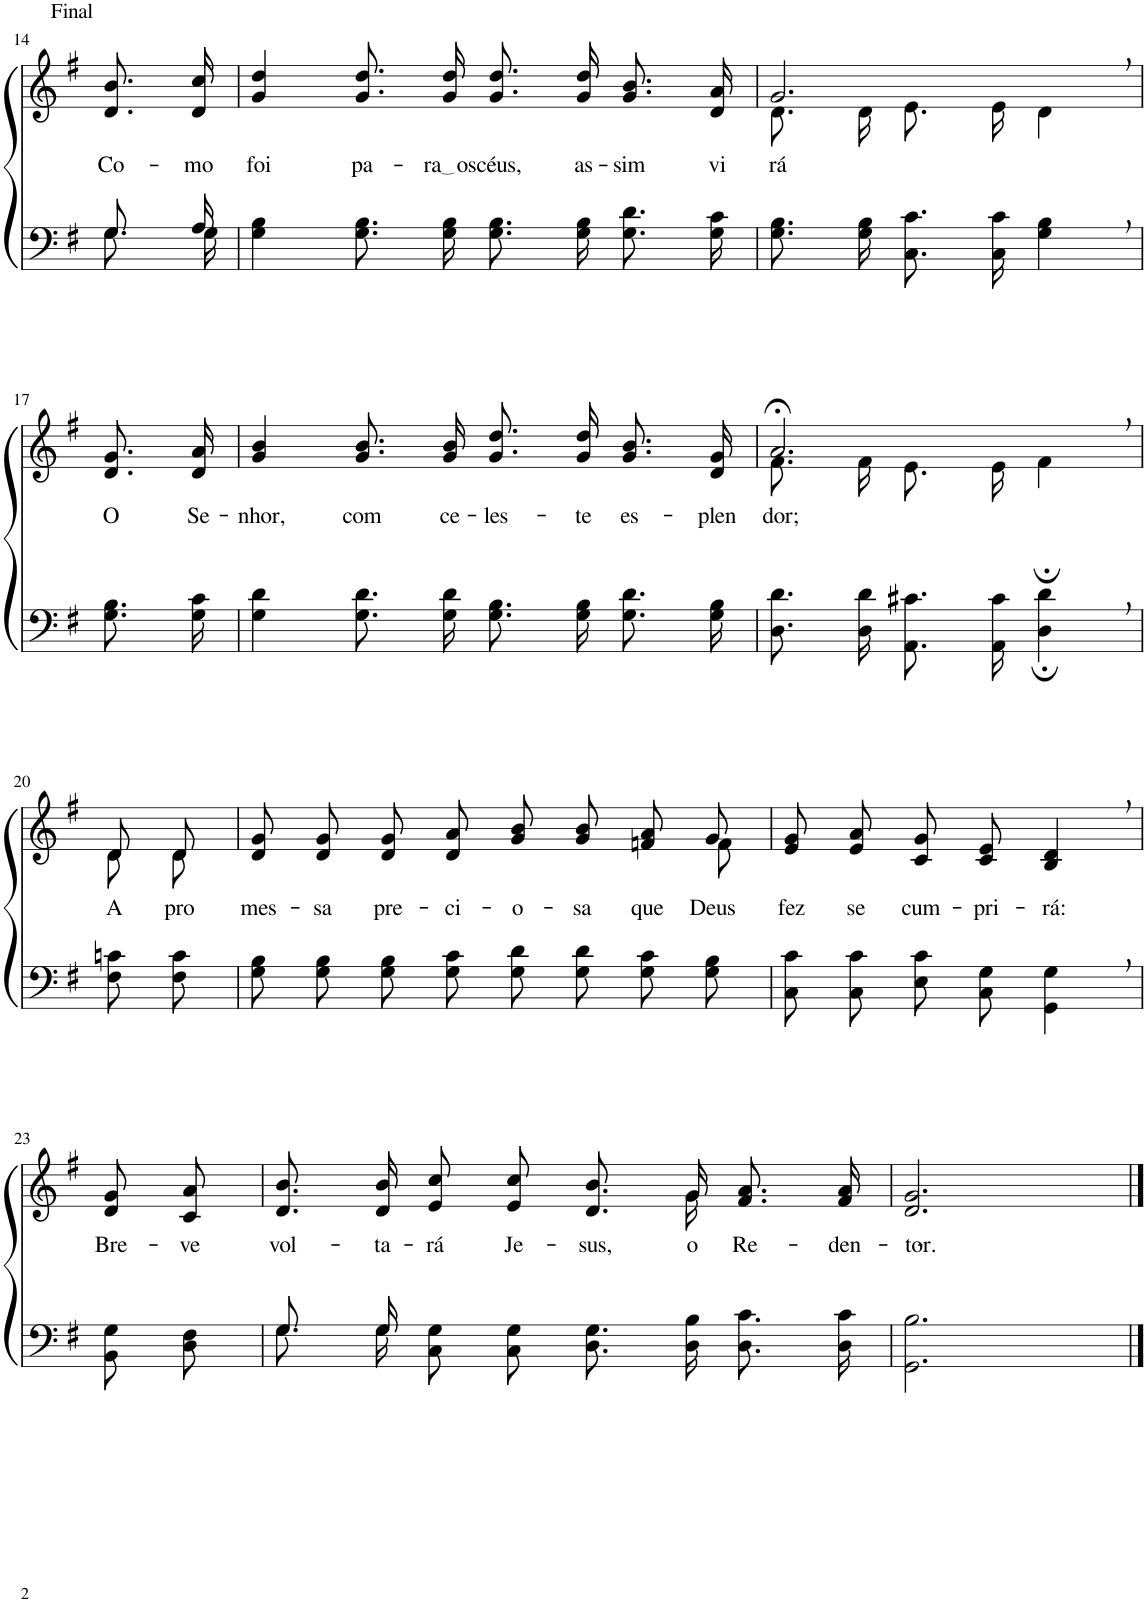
**kern	**kern	**text
*part2	*part1	*part1
*staff2	*staff1	*staff1
*I"Parte III e IV	*I"Parte I e II	*
!!LO:PB:g=z
*clefF4	*clefG2	*
*k[f#]	*k[f#]	*
*M4/4	*M4/4	*
=14	=14	=14
*^	*	*
!	!	!LO:TX:a:t=Final	!
!	!	!	!LO:LY:b
8.G/L	8.G\L	8.d/ 8.b/L	Co-
!	!	!	!LO:LY:b
16A/Jk	16G\Jk	16d/ 16cc/Jk	-mo
=15	=15	=15	=15
!	!	!	!LO:LY:b
*v	*v	*	*
4G\ 4B\	4g/ 4dd/	foi
!	!	!LO:LY:b
8.G\ 8.B\L	8.g\ 8.dd\L	pa-
!	!	!LO:LY:b
16G\ 16B\Jk	16g\ 16dd\Jk	ra os
!	!	!LO:LY:b
8.G\ 8.B\L	8.g\ 8.dd\L	céus,
!	!	!LO:LY:b
16G\ 16B\Jk	16g\ 16dd\Jk	as-
!	!	!LO:LY:b
8.G\ 8.d\L	8.g/ 8.b/L	-sim
!	!	!LO:LY:b
16G\ 16c\Jk	16d/ 16a/Jk	vi-
=16	=16	=16
*	*^	*
!	!	!	!LO:LY:b
8.G\ 8.B\L	2.g,/	8.d\L	-rá
16G\ 16B\Jk	.	16d\Jk	.
8.C\ 8.c\L	.	8.e\L	.
16C\ 16c\Jk	.	16e\Jk	.
4G\, 4B\,	.	4d\	.
!!LO:LB:g=z
=17	=17	=17	=17
!	!	!	!LO:LY:b
*	*v	*v	*
8.G\ 8.B\L	8.d/ 8.g/L	O
!	!	!LO:LY:b
16G\ 16c\Jk	16d/ 16a/Jk	Se-
=18	=18	=18
!	!	!LO:LY:b
4G\ 4d\	4g/ 4b/	-nhor,
!	!	!LO:LY:b
8.G\ 8.d\L	8.g/ 8.b/L	com
!	!	!LO:LY:b
16G\ 16d\Jk	16g/ 16b/Jk	ce-
!	!	!LO:LY:b
8.G\ 8.B\L	8.g\ 8.dd\L	-les-
!	!	!LO:LY:b
16G\ 16B\Jk	16g\ 16dd\Jk	-te
!	!	!LO:LY:b
8.G\ 8.d\L	8.g/ 8.b/L	es-
!	!	!LO:LY:b
16G\ 16B\Jk	16d/ 16g/Jk	-plen-
=19	=19	=19
*	*^	*
!	!	!	!LO:LY:b
8.D\ 8.d\L	2.a;<,/	8.f#\L	-dor;
16D\ 16d\Jk	.	16f#\Jk	.
8.AA\ 8.c#X\L	.	8.e\L	.
16AA\ 16c#\Jk	.	16e\Jk	.
4D\;, 4d\;,	.	4f#;\	.
!!LO:LB:g=z	!!
=20	=20	=20	=20
!	!	!	!LO:LY:b
8F#\ 8cn\L	8d/L	8d\L	A
!	!	!	!LO:LY:b
8F#\ 8c\J	8d/J	8d\J	pro-
=21	=21	=21	=21
!	!	!	!LO:LY:b
8G\ 8B\L	8d/ 8g/L	2..ryy	-mes-
!	!	!	!LO:LY:b
8G\ 8B\J	8d/ 8g/J	.	-sa
!	!	!	!LO:LY:b
8G\ 8B\L	8d/ 8g/L	.	pre-
!	!	!	!LO:LY:b
8G\ 8c\J	8d/ 8a/J	.	-ci-
!	!	!	!LO:LY:b
8G\ 8d\L	8g/ 8b/L	.	-o-
!	!	!	!LO:LY:b
8G\ 8d\J	8g/ 8b/J	.	-sa
!	!	!	!LO:LY:b
8G\ 8c\L	8fn/ 8a/L	.	que
!	!	!	!LO:LY:b
8G\ 8B\J	8g/J	8f\	Deus
=22	=22	=22	=22
!	!	!	!LO:LY:b
*	*v	*v	*
8C\ 8c\L	8e/ 8g/L	fez
!	!	!LO:LY:b
8C\ 8c\J	8e/ 8a/J	se
!	!	!LO:LY:b
8E\ 8c\L	8c/ 8g/L	cum-
!	!	!LO:LY:b
8C\ 8G\J	8c/ 8e/J	-pri-
!	!	!LO:LY:b
4GG\, 4G\,	4B/, 4d/,	-rá:
!!LO:LB:g=z
=23	=23	=23
!	!	!LO:LY:b
8BB\ 8G\L	8d/ 8g/L	Bre-
!	!	!LO:LY:b
8D\ 8F#\J	8c/ 8a/J	-ve
=24	=24	=24
*^	*^	*
!	!	!	!	!LO:LY:b
8.G/L	8.G\L	2ryy	8.d/ 8.b/L	vol-
!	!	!	!	!LO:LY:b
16G/Jk	16G\Jk	.	16d/ 16b/Jk	-ta-
!	!	!	!	!LO:LY:b
2.ryy	8C\ 8G\L	.	8e/ 8cc/L	-rá
!	!	!	!	!LO:LY:b
.	8C\ 8G\J	.	8e/ 8cc/J	Je-
!	!	!	!	!LO:LY:b
.	8.D\ 8.G\L	8.ryy	8.d/ 8.b/L	-sus,
!	!	!	!	!LO:LY:b
.	16D\ 16B\Jk	16g\	16g/Jk	o
!	!	!	!	!LO:LY:b
.	8.D\ 8.c\L	4ryy	8.f#/ 8.a/L	Re-
!	!	!	!	!LO:LY:b
.	16D\ 16c\Jk	.	16f#/ 16a/Jk	-den-
=25	=25	=25	=25	=25
!	!	!	!	!LO:LY:b
*v	*v	*	*	*
*	*v	*v	*
2.GG\ 2.B\	2.d/ 2.g/	-tor.-
==	==	==
*-	*-	*-
